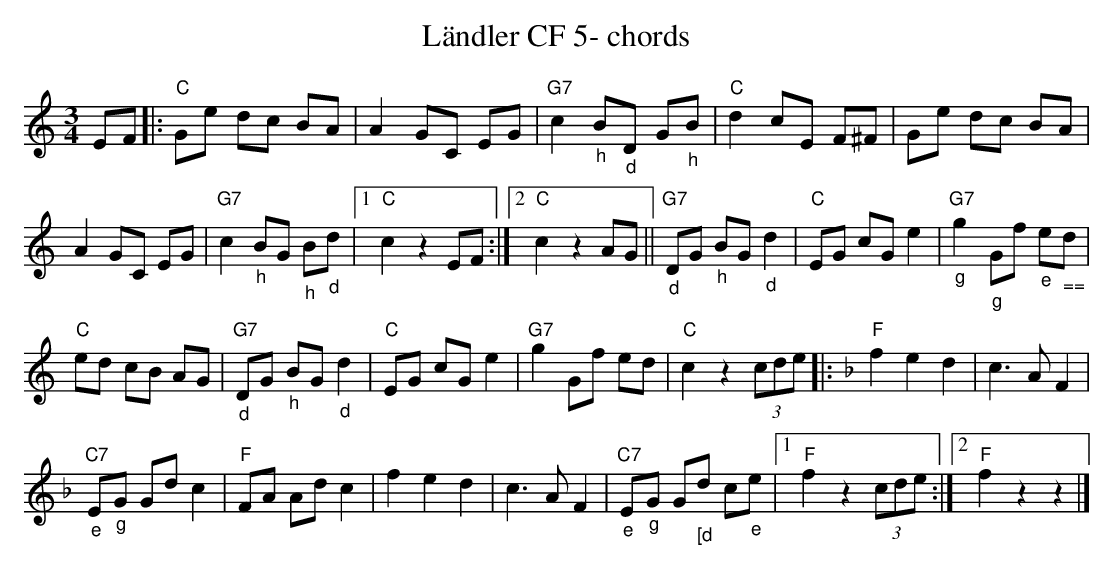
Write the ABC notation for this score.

X:1
T:L\"andler CF 5- chords
M:3/4
L:1/8
K:Cmaj%%MIDI gchordon
EF |: "C"Ge dc BA | A2GC EG | "G7"c2 "_h"B"_d"D G"_h"B | "C"d2cE F^F | Ge dc BA |
A2GC EG | "G7"c2"_h"BG "_h"B"_d"d |1 "C"c2z2EF :|2 "C"c2z2AG || "G7""_d"DG "_h"BG"_d"d2 | "C"EG cGe2 | "G7""_g"g2"_g"Gf "_e"e"_ =="d |
"C"ed cB AG | "G7""_d"DG "_h"BG"_d"d2 | "C"EG cGe2 | "G7"g2Gf ed | "C"c2z2 (3cde |: [K:Fmaj] [L:1/4] "F"fed | c>AF |
"C7""_e"E/2"_g"G/2 G/2d/2c | "F"F/2A/2 A/2d/2c | fed | c>AF | "C7""_e"E/2"_g"G/2 G/2"_[d"d/2 c/2"_e"e/2 |1 "F"fz (3c/2d/2e/2 :|2 "F"fzz |]
